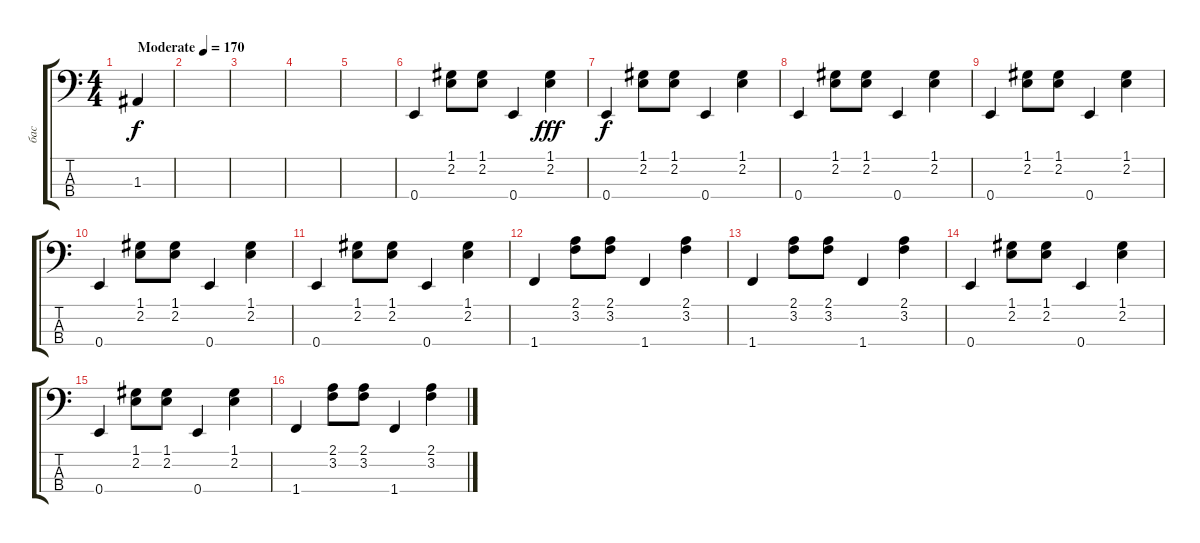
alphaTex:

\track ("бас" "бас") {instrument electricbassfinger}
\staff {score tabs}
\tuning (G2 D2 A1 E1) {hide}
\ts (4 4)
\tempo (170 "Moderate")
\clef f4
\ks c
1.3.4{dy f instrument electricbassfinger} |
|
|
|
|
0.4.4 (1.1 2.2).8 (1.1 2.2).8 0.4.4 (1.1 2.2).4{dy fff} |
0.4.4{dy f} (1.1 2.2).8 (1.1 2.2).8 0.4.4 (1.1 2.2).4 |
0.4.4 (1.1 2.2).8 (1.1 2.2).8 0.4.4 (1.1 2.2).4 |
0.4.4 (1.1 2.2).8 (1.1 2.2).8 0.4.4 (1.1 2.2).4 |
0.4.4 (1.1 2.2).8 (1.1 2.2).8 0.4.4 (1.1 2.2).4 |
0.4.4 (1.1 2.2).8 (1.1 2.2).8 0.4.4 (1.1 2.2).4 |
1.4.4 (2.1 3.2).8 (2.1 3.2).8 1.4.4 (2.1 3.2).4 |
1.4.4 (2.1 3.2).8 (2.1 3.2).8 1.4.4 (2.1 3.2).4 |
0.4.4 (1.1 2.2).8 (1.1 2.2).8 0.4.4 (1.1 2.2).4 |
0.4.4 (1.1 2.2).8 (1.1 2.2).8 0.4.4 (1.1 2.2).4 |
1.4.4 (2.1 3.2).8 (2.1 3.2).8 1.4.4 (2.1 3.2).4
